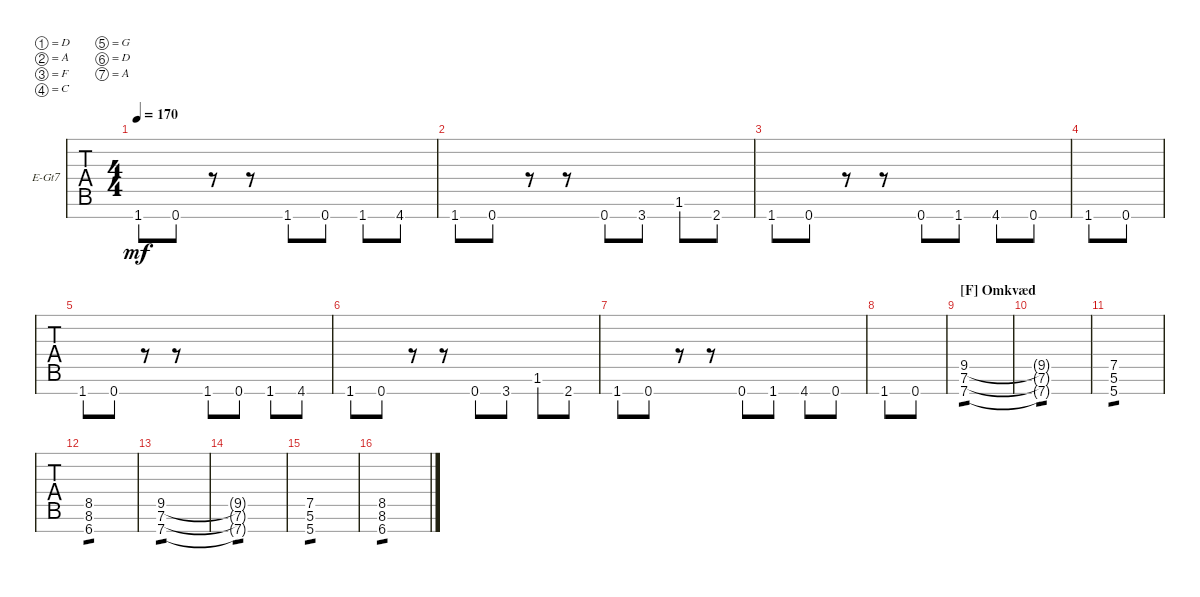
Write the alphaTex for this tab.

\defaultSystemsLayout 4
\bracketExtendMode groupsimilarinstruments
\firstSystemTrackNameOrientation horizontal
\otherSystemsTrackNameOrientation horizontal
\track ("Head" "E-Gt7") {instrument distortionguitar}
\staff {tabs}
\tuning (D4 A3 F3 C3 G2 D2 A1)
\ts (4 4)
\tempo 170
\clef g2
\ks c
1.7.8{dy mf} 0.7.8 r.8 r.8 1.7.8 0.7.8 1.7.8 4.7.8 |
1.7.8 0.7.8 r.8 r.8 0.7.8 3.7.8 1.6.8 2.7.8 |
1.7.8 0.7.8 r.8 r.8 0.7.8 1.7.8 4.7.8 0.7.8 |
1.7.8 0.7.8 |
1.7.8 0.7.8 r.8 r.8 1.7.8 0.7.8 1.7.8 4.7.8 |
1.7.8 0.7.8 r.8 r.8 0.7.8 3.7.8 1.6.8 2.7.8 |
1.7.8 0.7.8 r.8 r.8 0.7.8 1.7.8 4.7.8 0.7.8 |
1.7.8 0.7.8 |
\section ("F" "Omkvæd")
(9.5 7.6 7.7).1{tp 1} |
(7.6{t} 9.5{t} 7.7{t}).1{tp 1} |
(5.6 7.5 5.7).1{tp 1} |
(6.7 8.6 8.5).1{tp 1} |
(9.5 7.6 7.7).1{tp 1} |
(7.6{t} 9.5{t} 7.7{t}).1{tp 1} |
(5.6 7.5 5.7).1{tp 1} |
(6.7 8.6 8.5).1{tp 1}
